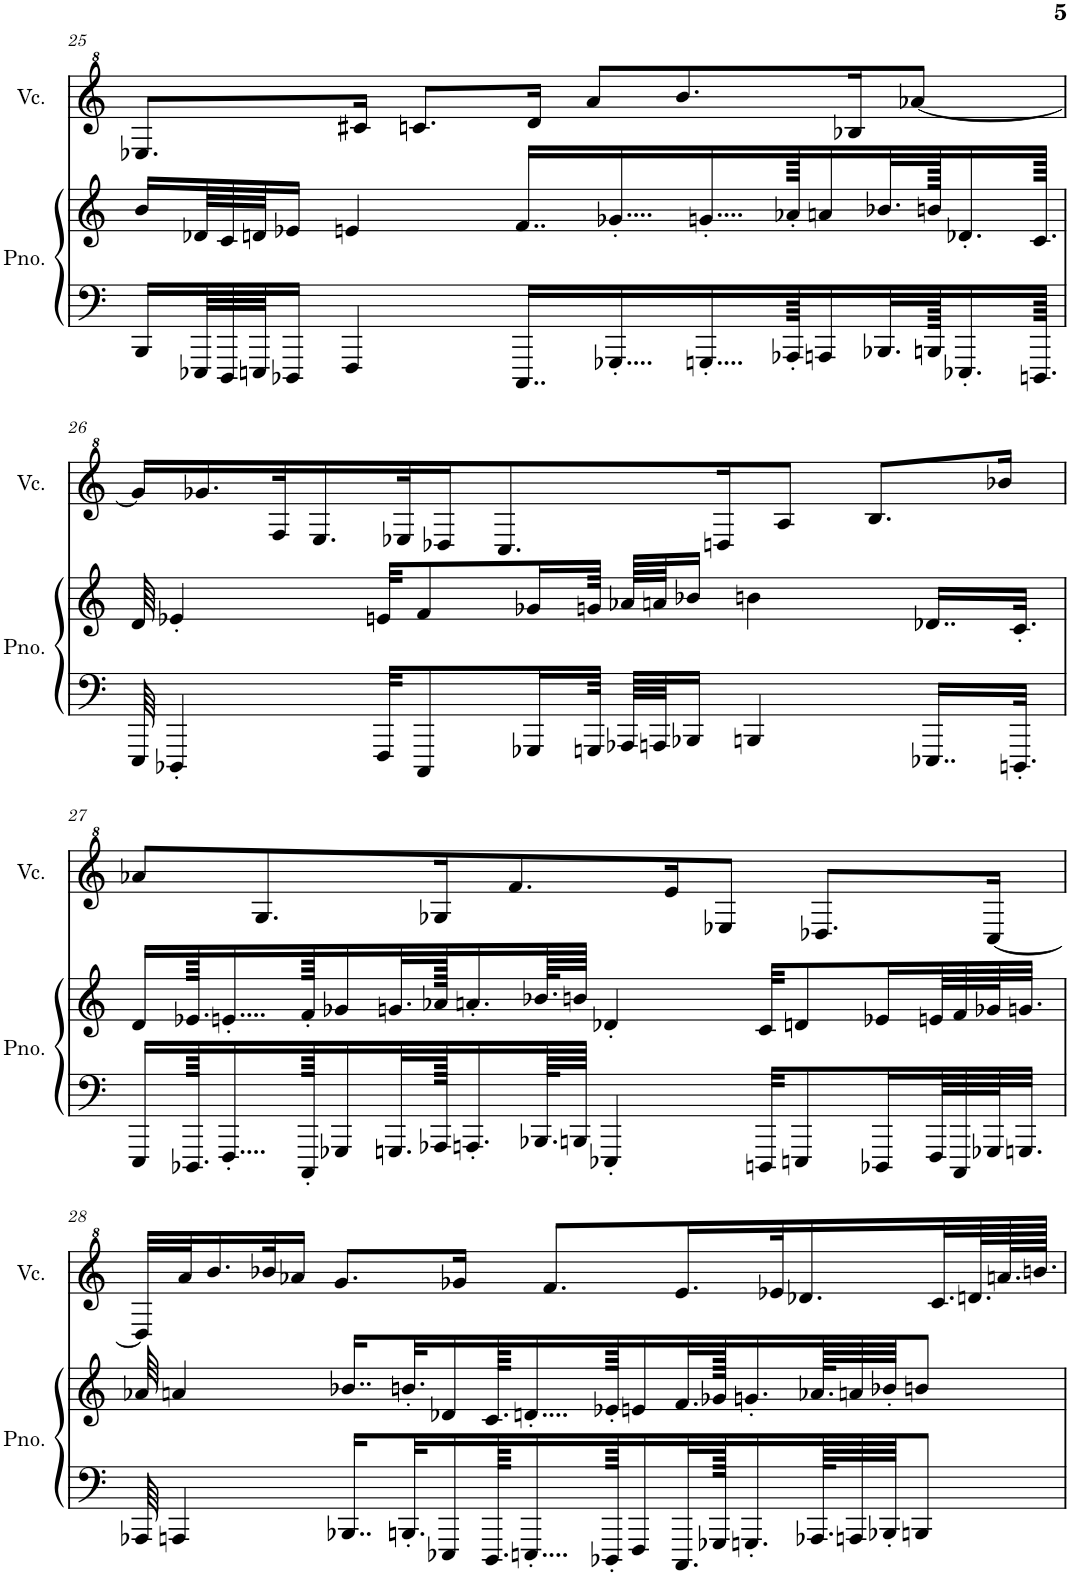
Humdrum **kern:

**kern	**kern	**kern
*part2	*part2	*part1
*staff3	*staff2	*staff1
*I"Grand Piano	*	*I"Violoncello
*I'Pno.	*	*I'Vc.
!!LO:PB:g=z
*clefF4	*clefG2	*clefG^2
*k[]	*k[]	*k[]
*M4/4	*M4/4	*M4/4
=25	=25	=25
16BBB/LL	16b/LL	8.e-X/L
64EEE-X/LL	64d-X/LL	.
64DDD/	64c/	.
64EEEn/JJ	64dn/JJ	.
16DDD-X/JJ	16e-X/JJ	.
4FFF/	4en/	.
.	.	16cc#X/Jk
.	.	8.ccn/L
16..CCC/LL	16..f/LL	.
.	.	16dd/Jk
.	.	8aa/L
256%31GGG-X'/	256%31g-X'/	.
.	.	8.bb/
256%31GGGn'/	256%31gn'/	.
128AAA-X'/KKK	128a-X'/KKK	.
16AAAn/	16an/	.
.	.	16b-X/K
32.BBB-X/L	32.b-X/L	.
.	.	[8aa-X/J
256BBBn/JKKK	256bn/JKKK	.
16.EEE-X'/	16.d-X'/	.
128.DDDn/JJkkk	128.c/JJkkk	.
!!LO:LB:g=z
=26	=26	=26
64EEE/	64d/	16gg/LL]
4DDD-X'/	4e-X'/	.
.	.	16.gg-X/
.	.	32f/K
.	.	16.e/
32FFF/KKL	32en/KKL	.
.	.	32e-X/K
8CCC/	8f/	.
.	.	16d-X/J
.	.	8.c/
16GGG-X/L	16g-X/L	.
64GGGn/JJkk	64gn/JJkk	.
64AAA-X/LLLL	64a-X/LLLL	.
64AAAn/JJ	64an/JJ	.
16BBB-X/JJ	16b-X/JJ	.
.	.	16dn/K
4BBBn/	4bn\	.
.	.	8a/J
.	.	8.b/L
16..EEE-X/LL	16..d-X/LL	.
.	.	16bb-X/Jk
32.DDDn'/JJk	32.c'/JJk	.
!!LO:LB:g=z
=27	=27	=27
16EEE/LL	16d/LL	8aa-X/L
128.DDD-X/KKK	128.e-X/KKK	.
256%31FFF'/	256%31en'/	.
.	.	8.g/
128CCC'/KKK	128f'/KKK	.
16GGG-X/	16g-X/	.
32.GGGn/L	32.gn/L	.
256AAA-X/JKKK	256a-X/JKKK	16g-X/K
16.AAAn'/	16.an'/	.
.	.	8.ff/
128.BBB-X/KLL	128.b-X/KLL	.
64BBBn/JJJJ	64bn/JJJJ	.
4EEE-X'/	4d-X'/	.
.	.	16ee/K
.	.	8e-X/J
32DDDn/KKL	32c/KKL	.
8EEEn/	8dn/	.
.	.	8.d-X/L
16DDD-X/L	16e-X/L	.
64FFF/LL	64en/LL	.
64CCC/	64f/	.
64GGG-X/J	64g-X/J	[16c/Jk
32.GGGn/JJJ	32.gn/JJJ	.
!!LO:LB:g=z
=28	=28	=28
64AAA-X/	64a-X/	32d/LLL]
4AAAn/	4an/	.
.	.	32aa/J
.	.	16.bb/
.	.	32bb-X/K
.	.	16aa-X/JJ
.	.	8.gg/L
16..BBB-X/LL	16..b-X/LL	.
32.BBBn'/K	32.bn'/K	.
16EEE-X/	16d-X/	.
.	.	16gg-X/Jk
128.DDD/KKK	128.c/KKK	.
256%31EEEn'/	256%31dn'/	.
.	.	8.ff/L
128DDD-X'/KKK	128e-X'/KKK	.
16FFF/	16en/	.
32.CCC/L	32.f/L	16.ee/L
256GGG-X/JKKK	256g-X/JKKK	.
16.GGGn'/	16.gn'/	.
.	.	32ee-X/K
.	.	16.dd-X/
128.AAA-X/KLL	128.a-X/KLL	.
64AAAn/	64an/	.
64BBB-X'/JJJ	64b-X'/JJJ	.
8BBBn/J	8bn/J	.
.	.	32.cc/L
.	.	64.ddn/L
.	.	128.aan/L
.	.	128.bbn/JJJJJ
=	=	=
*-	*-	*-
